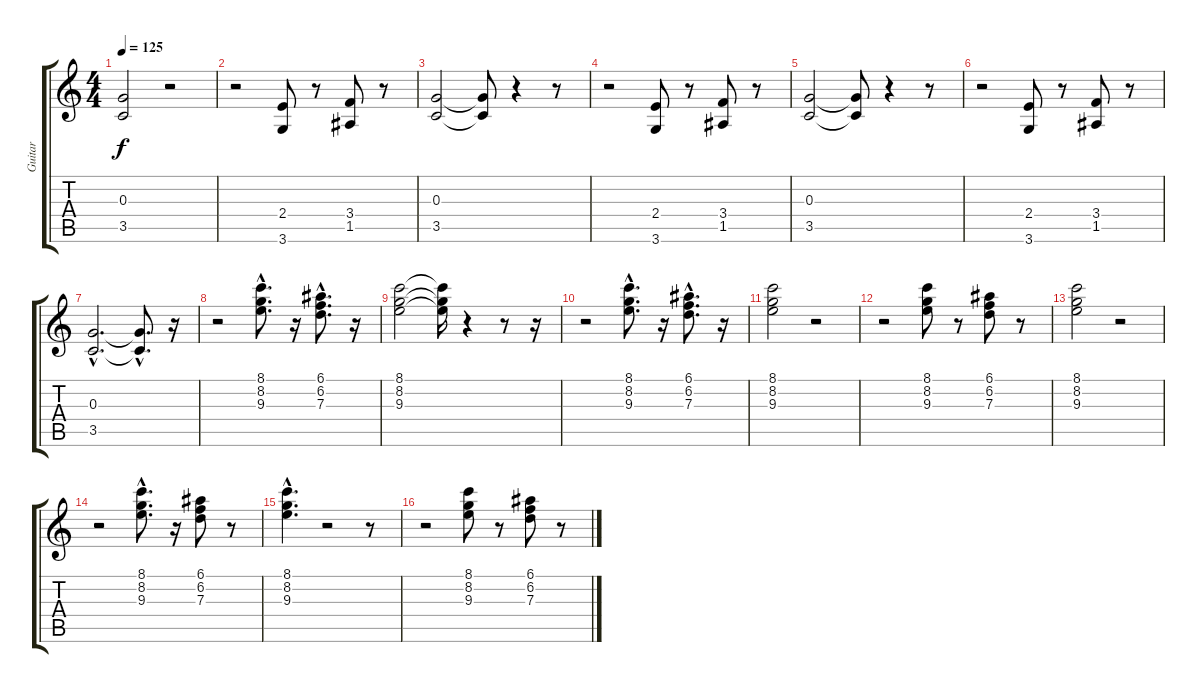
\track ("Guitar" "Guitar") {instrument electricguitarclean}
\staff {score tabs}
\tuning (E4 B3 G3 D3 A2 E2) {hide}
\ts (4 4)
\tempo 125
\clef g2
\ks c
(0.3 3.5).2{dy f} r.2 |
r.2 (2.4 3.6).8 r.8 (3.4 1.5).8 r.8 |
(0.3 3.5).2 (0.3{t} 3.5{t}).8 r.4 r.8 |
r.2 (2.4 3.6).8 r.8 (3.4 1.5).8 r.8 |
(0.3 3.5).2 (0.3{t} 3.5{t}).8 r.4 r.8 |
r.2 (2.4 3.6).8 r.8 (3.4 1.5).8 r.8 |
(0.3{hac} 3.5{hac}).2{d} (0.3{hac t} 3.5{hac t}).8{d} r.16 |
r.2 (8.1{hac} 8.2{hac} 9.3{hac}).8{d} r.16 (6.1{hac} 6.2{hac} 7.3{hac}).8{d} r.16 |
(8.1 8.2 9.3).2 (8.1{t} 8.2{t} 9.3{t}).16 r.4 r.8 r.16 |
r.2 (8.1{hac} 8.2{hac} 9.3{hac}).8{d} r.16 (6.1{hac} 6.2{hac} 7.3{hac}).8{d} r.16 |
(8.1 8.2 9.3).2 r.2 |
r.2 (8.1 8.2 9.3).8 r.8 (6.1 6.2 7.3).8 r.8 |
(8.1 8.2 9.3).2 r.2 |
r.2 (8.1{hac} 8.2{hac} 9.3{hac}).8{d} r.16 (6.1 6.2 7.3).8 r.8 |
(8.1{hac} 8.2{hac} 9.3{hac}).4{d} r.2 r.8 |
r.2 (8.1 8.2 9.3).8 r.8 (6.1 6.2 7.3).8 r.8
